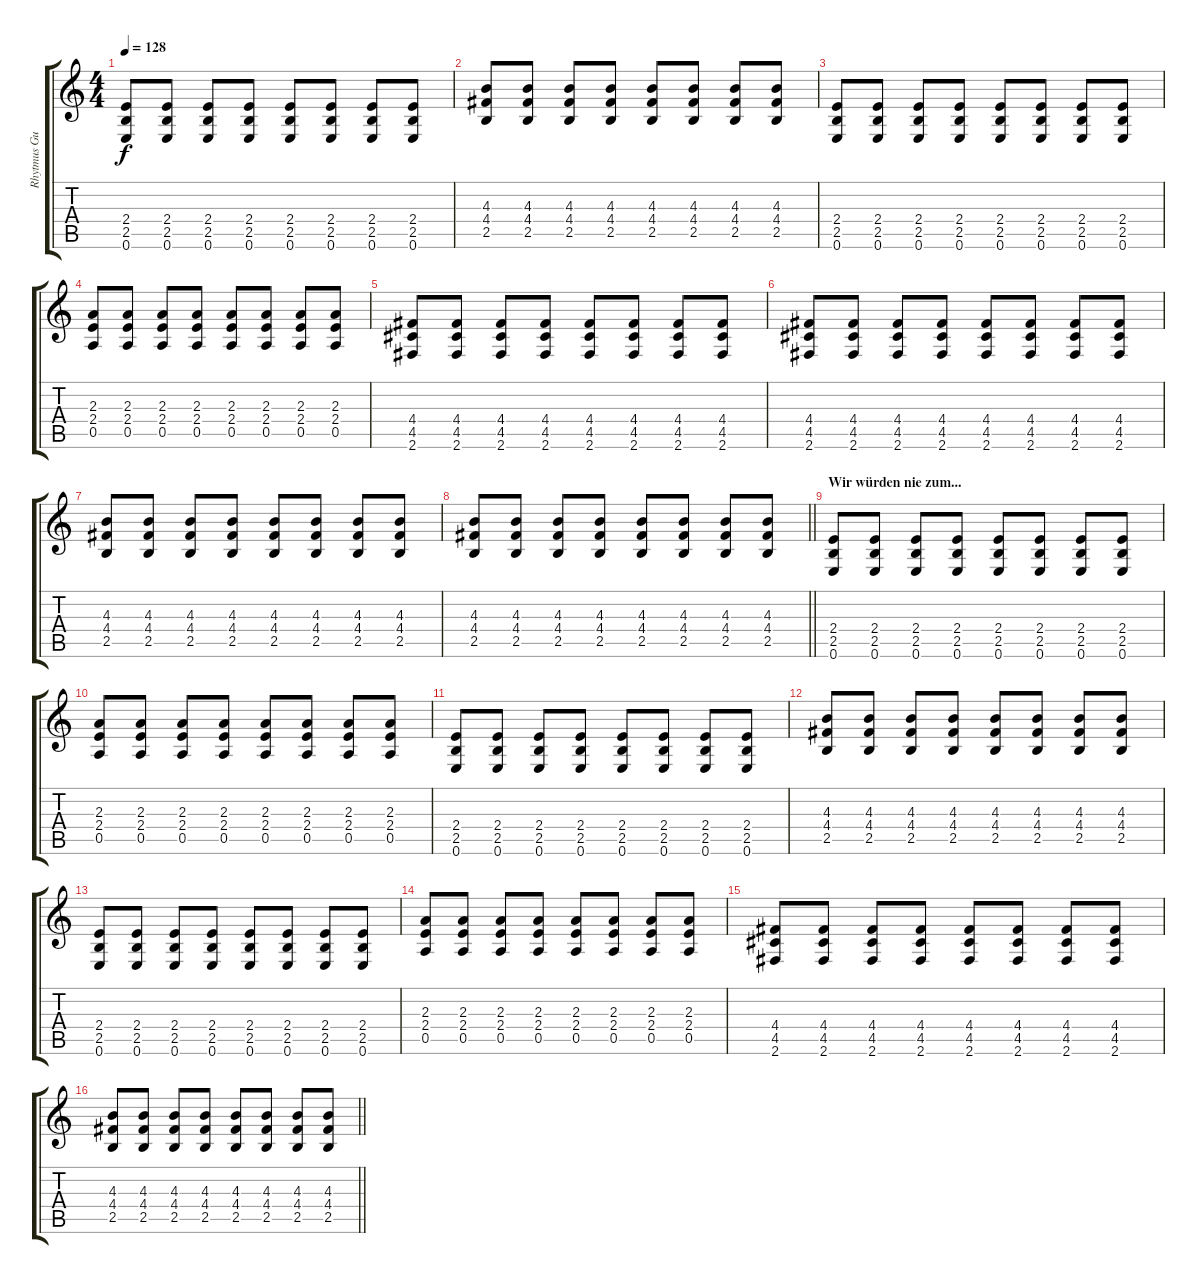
\track ("Rhytmus Guitar" "Rhytmus Gu") {instrument overdrivenguitar}
\staff {score tabs}
\tuning (E4 B3 G3 D3 A2 E2) {hide}
\ts (4 4)
\tempo 128
\clef g2
\ks c
(2.4 2.5 0.6).8{dy f} (2.4 2.5 0.6).8 (2.4 2.5 0.6).8 (2.4 2.5 0.6).8 (2.4 2.5 0.6).8 (2.4 2.5 0.6).8 (2.4 2.5 0.6).8 (2.4 2.5 0.6).8 |
(4.3 4.4 2.5).8 (4.3 4.4 2.5).8 (4.3 4.4 2.5).8 (4.3 4.4 2.5).8 (4.3 4.4 2.5).8 (4.3 4.4 2.5).8 (4.3 4.4 2.5).8 (4.3 4.4 2.5).8 |
(2.4 2.5 0.6).8 (2.4 2.5 0.6).8 (2.4 2.5 0.6).8 (2.4 2.5 0.6).8 (2.4 2.5 0.6).8 (2.4 2.5 0.6).8 (2.4 2.5 0.6).8 (2.4 2.5 0.6).8 |
(2.3 2.4 0.5).8 (2.3 2.4 0.5).8 (2.3 2.4 0.5).8 (2.3 2.4 0.5).8 (2.3 2.4 0.5).8 (2.3 2.4 0.5).8 (2.3 2.4 0.5).8 (2.3 2.4 0.5).8 |
(4.4 4.5 2.6).8 (4.4 4.5 2.6).8 (4.4 4.5 2.6).8 (4.4 4.5 2.6).8 (4.4 4.5 2.6).8 (4.4 4.5 2.6).8 (4.4 4.5 2.6).8 (4.4 4.5 2.6).8 |
(4.4 4.5 2.6).8 (4.4 4.5 2.6).8 (4.4 4.5 2.6).8 (4.4 4.5 2.6).8 (4.4 4.5 2.6).8 (4.4 4.5 2.6).8 (4.4 4.5 2.6).8 (4.4 4.5 2.6).8 |
(4.3 4.4 2.5).8 (4.3 4.4 2.5).8 (4.3 4.4 2.5).8 (4.3 4.4 2.5).8 (4.3 4.4 2.5).8 (4.3 4.4 2.5).8 (4.3 4.4 2.5).8 (4.3 4.4 2.5).8 |
\barLineRight lightlight
(4.3 4.4 2.5).8 (4.3 4.4 2.5).8 (4.3 4.4 2.5).8 (4.3 4.4 2.5).8 (4.3 4.4 2.5).8 (4.3 4.4 2.5).8 (4.3 4.4 2.5).8 (4.3 4.4 2.5).8 |
\section ("" "Wir würden nie zum...")
(2.4 2.5 0.6).8 (2.4 2.5 0.6).8 (2.4 2.5 0.6).8 (2.4 2.5 0.6).8 (2.4 2.5 0.6).8 (2.4 2.5 0.6).8 (2.4 2.5 0.6).8 (2.4 2.5 0.6).8 |
(2.3 2.4 0.5).8 (2.3 2.4 0.5).8 (2.3 2.4 0.5).8 (2.3 2.4 0.5).8 (2.3 2.4 0.5).8 (2.3 2.4 0.5).8 (2.3 2.4 0.5).8 (2.3 2.4 0.5).8 |
(2.4 2.5 0.6).8 (2.4 2.5 0.6).8 (2.4 2.5 0.6).8 (2.4 2.5 0.6).8 (2.4 2.5 0.6).8 (2.4 2.5 0.6).8 (2.4 2.5 0.6).8 (2.4 2.5 0.6).8 |
(4.3 4.4 2.5).8 (4.3 4.4 2.5).8 (4.3 4.4 2.5).8 (4.3 4.4 2.5).8 (4.3 4.4 2.5).8 (4.3 4.4 2.5).8 (4.3 4.4 2.5).8 (4.3 4.4 2.5).8 |
(2.4 2.5 0.6).8 (2.4 2.5 0.6).8 (2.4 2.5 0.6).8 (2.4 2.5 0.6).8 (2.4 2.5 0.6).8 (2.4 2.5 0.6).8 (2.4 2.5 0.6).8 (2.4 2.5 0.6).8 |
(2.3 2.4 0.5).8 (2.3 2.4 0.5).8 (2.3 2.4 0.5).8 (2.3 2.4 0.5).8 (2.3 2.4 0.5).8 (2.3 2.4 0.5).8 (2.3 2.4 0.5).8 (2.3 2.4 0.5).8 |
(4.4 4.5 2.6).8 (4.4 4.5 2.6).8 (4.4 4.5 2.6).8 (4.4 4.5 2.6).8 (4.4 4.5 2.6).8 (4.4 4.5 2.6).8 (4.4 4.5 2.6).8 (4.4 4.5 2.6).8 |
\barLineRight lightlight
(4.3 4.4 2.5).8 (4.3 4.4 2.5).8 (4.3 4.4 2.5).8 (4.3 4.4 2.5).8 (4.3 4.4 2.5).8 (4.3 4.4 2.5).8 (4.3 4.4 2.5).8 (4.3 4.4 2.5).8
